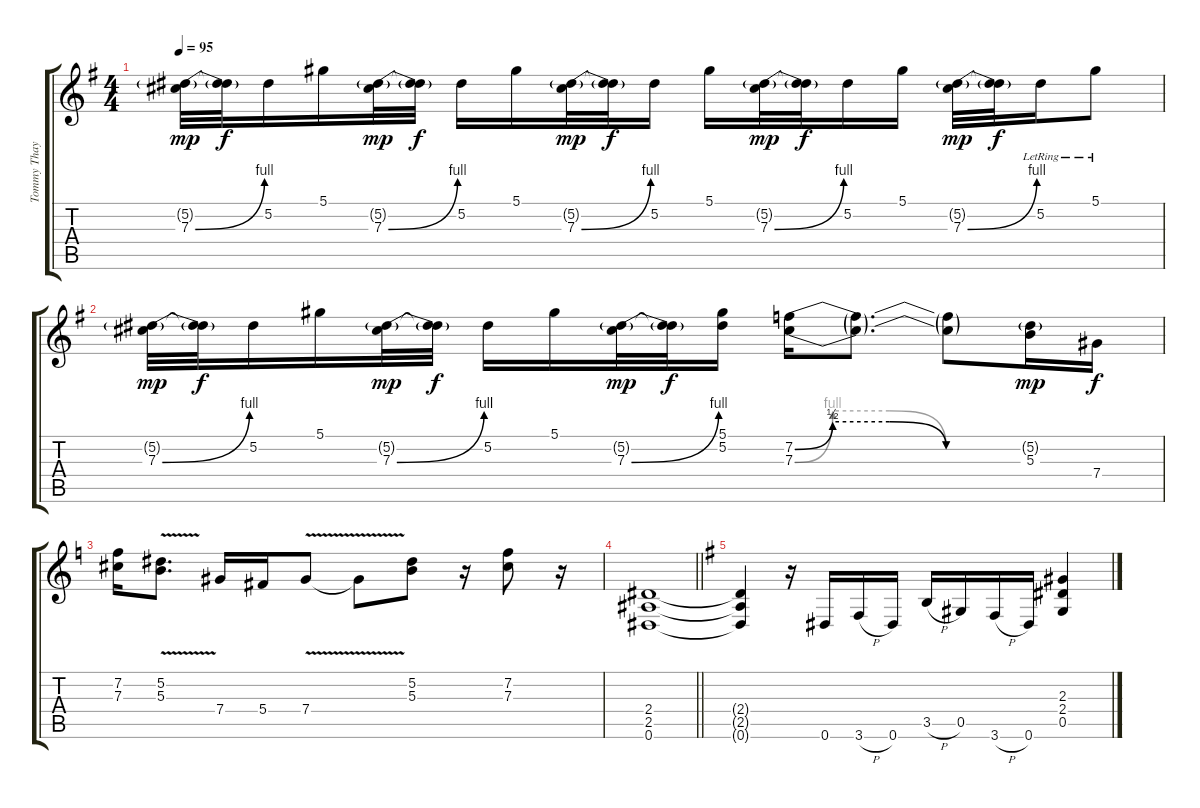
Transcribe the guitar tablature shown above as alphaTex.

\track ("Tommy Thayer" "Tommy Thay") {instrument overdrivenguitar}
\staff {score tabs}
\tuning (Eb4 Bb3 Gb3 Db3 Ab2 Eb2) {hide}
\ts (4 4)
\tempo 95
\clef g2
\ks eminor
(5.2{g} 7.3{be (bend 0 0 60 4)}).32{dy mp} (5.2{t} 7.3{t}).32{dy f} 5.2.16 5.1.16 (5.2{g} 7.3{be (bend 0 0 60 4)}).32{dy mp} (5.2{t} 7.3{t}).32{dy f} 5.2.16 5.1.16 (5.2{g} 7.3{be (bend 0 0 60 4)}).32{dy mp} (5.2{t} 7.3{t}).32{dy f} 5.2.16 5.1.16 (5.2{g} 7.3{be (bend 0 0 60 4)}).32{dy mp} (5.2{t} 7.3{t}).32{dy f} 5.2.16 5.1.16 (5.2{g} 7.3{be (bend 0 0 60 4)}).32{dy mp} (5.2{t} 7.3{t}).32{dy f} 5.2{lr}.16 5.1{lr}.8 |
(5.2{g} 7.3{be (bend 0 0 60 4)}).32{dy mp} (5.2{t} 7.3{t}).32{dy f} 5.2.16 5.1.16 (5.2{g} 7.3{be (bend 0 0 60 4)}).32{dy mp} (5.2{t} 7.3{t}).32{dy f} 5.2.16 5.1.16 (5.2{g} 7.3{be (bend 0 0 60 4)}).32{dy mp} (5.2{t} 7.3{t}).32{dy f} (5.1 5.2).16 (7.2{be (custom 0 0 10 2 25 2 40 0 60 0)} 7.3{be (custom 0 0 10 4 25 4 40 0 60 0)}).16 (7.2{t} 7.3{t}).8{d} (7.2{t} 7.3{t}).8 (5.2{g} 5.3).16{dy mp} 7.4.16{dy f} |
\ks c
(7.2 7.3).16 (5.2{v} 5.3{v}).8{d} 7.4.16 5.4.16 7.4{v}.8 7.4{v t}.8 (5.2 5.3).8 r.16 (7.2 7.3).8 r.16 |
\barLineRight lightlight
(2.4 2.5 0.6).1 |
\ks eminor
(2.4{t} 2.5{t} 0.6{t}).4 r.16 0.6.16 3.6{h}.16 0.6.16 3.5{h}.16 0.5.16 3.6{h}.16 0.6.16 (2.3 2.4 0.5).4
